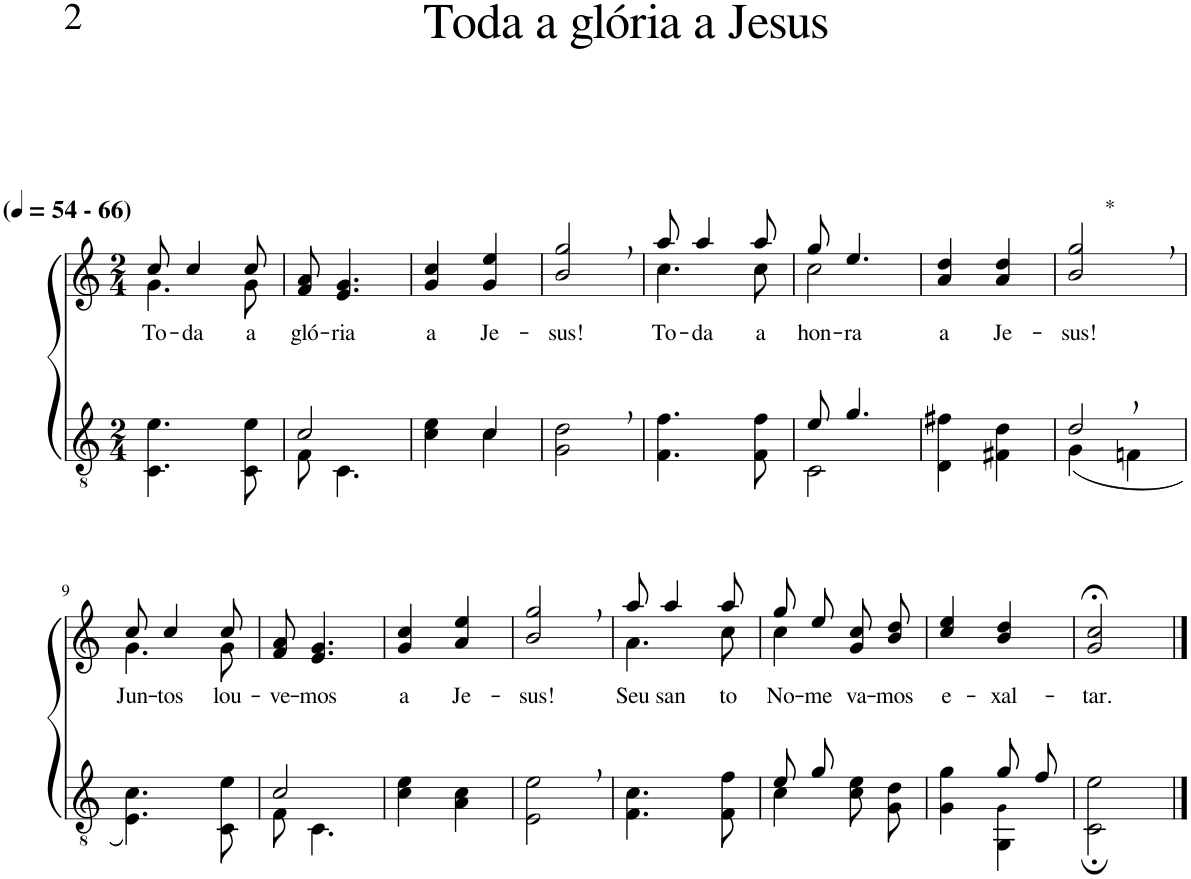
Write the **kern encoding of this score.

**kern	**kern	**text
*part2	*part1	*part1
*staff2	*staff1	*staff1
*I"Parte III e IV	*I"Parte I e II	*
*clefGv2	*clefG2	*
*Trd3c5	*Trd3c5	*
*k[]	*k[]	*
*M2/4	*M2/4	*
*MM54	*MM54	*
=1	=1	=1
*	*^	*
!	!LO:TX:a:B:t=(	!	!
!	!LO:TX:a:B:t=- 66)	!	!
!	!	!	!LO:LY:b
4.C\ 4.e\	8cc/	4.g\	To-
!	!	!	!LO:LY:b
.	4cc/	.	-da
!	!	!	!LO:LY:b
8C\ 8e\	8cc/	8g\	a
=2	=2	=2	=2
*^	*	*	*
!	!	!	!	!LO:LY:b
*	*	*v	*v	*
2c/	8F\	8f/ 8a/	gló-
!	!	!	!LO:LY:b
.	4.C\	4.e/ 4.g/	-ria
=3	=3	=3	=3
!	!	!	!LO:LY:b
4c\ 4e\	4ryy	4g/ 4cc/	a
!	!	!	!LO:LY:b
4c\	4c/	4g/ 4ee/	Je-
=4	=4	=4	=4
!	!	!	!LO:LY:b
*v	*v	*	*
2G\, 2d\,	2b/, 2gg/,	-sus!
=5	=5	=5
*	*^	*
!	!	!	!LO:LY:b
4.F\ 4.f\	8aa/	4.cc\	To-
!	!	!	!LO:LY:b
.	4aa/	.	-da
!	!	!	!LO:LY:b
8F\ 8f\	8aa/	8cc\	a
=6	=6	=6	=6
*^	*	*	*
!	!	!	!	!LO:LY:b
8e/	2C\	8gg/	2cc\	hon-
!	!	!	!	!LO:LY:b
4.g/	.	4.ee/	.	-ra
*v	*v	*	*	*
*	*v	*v	*
=7	=7	=7
!	!	!LO:LY:b
4D\ 4f#X\	4a/ 4dd/	a
!	!	!LO:LY:b
4F#X\ 4d\	4a/ 4dd/	Je-
=8	=8	=8
*^	*	*
!	!	!LO:TX:a:t=*	!
!	!	!	!LO:LY:b
2d,/	(4G\	2b/, 2gg/,	-sus!
.	4Fn\	.	.
!!LO:LB:g=z
=9	=9	=9	=9
*	*	*^	*
!	!	!	!	!LO:LY:b
*v	*v	*	*	*
4.E\ 4.c\)	8cc/	4.g\	Jun-
!	!	!	!LO:LY:b
.	4cc/	.	-tos
!	!	!	!LO:LY:b
8C\ 8e\	8cc/	8g\	lou-
=10	=10	=10	=10
*^	*	*	*
!	!	!	!	!LO:LY:b
*	*	*v	*v	*
2c/	8F\	8f/ 8a/	-ve-
!	!	!	!LO:LY:b
.	4.C\	4.e/ 4.g/	-mos
=11	=11	=11	=11
!	!	!	!LO:LY:b
*v	*v	*	*
4c\ 4e\	4g/ 4cc/	a
!	!	!LO:LY:b
4A\ 4c\	4a/ 4ee/	Je-
=12	=12	=12
!	!	!LO:LY:b
2E\, 2e\,	2b/, 2gg/,	-sus!
=13	=13	=13
*	*^	*
!	!	!	!LO:LY:b
4.F\ 4.c\	8aa/	4.a\	Seu
!	!	!	!LO:LY:b
.	4aa/	.	san-
!	!	!	!LO:LY:b
8F\ 8f\	8aa/	8cc\	-to
=14	=14	=14	=14
*^	*	*	*
!	!	!	!	!LO:LY:b
8e/L	4c\	8gg/L	4cc\	No-
!	!	!	!	!LO:LY:b
8g/J	.	8ee/J	.	-me
!	!	!	!	!LO:LY:b
4ryy	8c\ 8e\L	8g\ 8cc\L	4ryy	va-
!	!	!	!	!LO:LY:b
.	8G\ 8d\J	8b\ 8dd\J	.	-mos
*	*	*v	*v	*
=15	=15	=15	=15
!	!	!	!LO:LY:b
4ryy	4G\ 4g\	4cc/ 4ee/	e-
!	!	!	!LO:LY:b
8g/L	4GG\ 4G!\	4b/ 4dd/	-xal-
8f/J	.	.	.
*v	*v	*	*
=16	=16	=16
!	!	!LO:LY:b
2C\; 2e\;	2g/;< 2cc/;<	-tar.
==	==	==
*-	*-	*-
